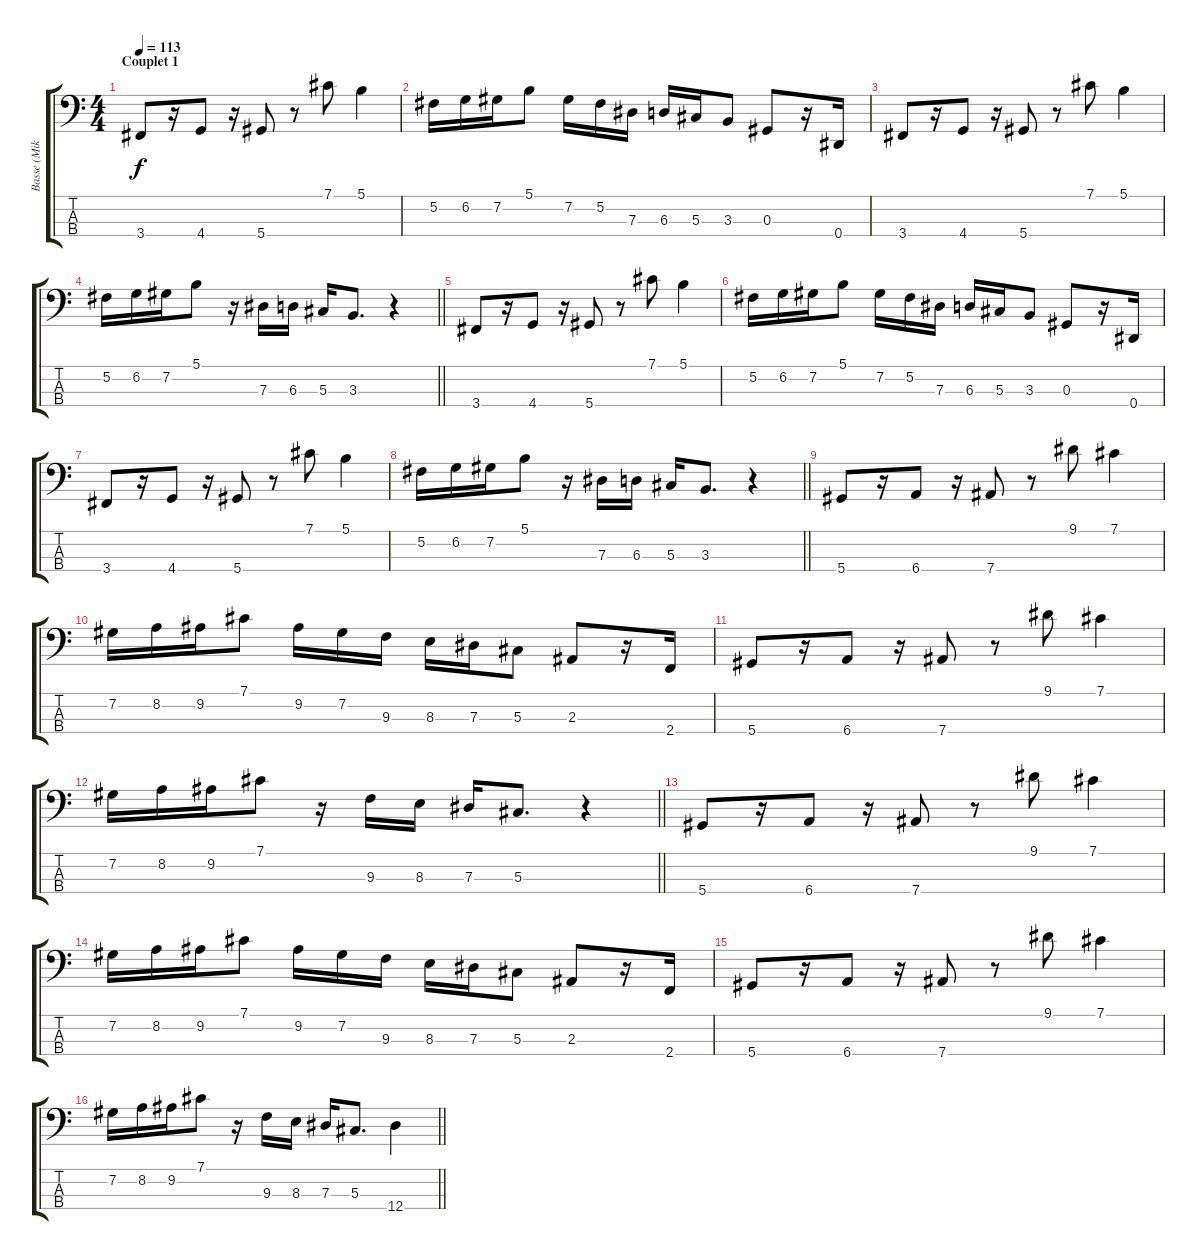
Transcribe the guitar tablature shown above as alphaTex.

\track ("Basse (Mike Starr)" "Basse (Mik") {instrument electricbassfinger}
\staff {score tabs}
\tuning (Gb2 Db2 Ab1 Eb1) {hide}
\ts (4 4)
\section ("" "Couplet 1")
\tempo 113
\clef f4
\ks c
3.4.8{dy f} r.16 4.4.8 r.16 5.4.8 r.8 7.1.8 5.1.4 |
5.2.16 6.2.16 7.2.16 5.1.8 7.2.16 5.2.16 7.3.16 6.3.16 5.3.16 3.3.8 0.3.8 r.16 0.4.16 |
3.4.8 r.16 4.4.8 r.16 5.4.8 r.8 7.1.8 5.1.4 |
\barLineRight lightlight
5.2.16 6.2.16 7.2.16 5.1.8 r.16 7.3.16 6.3.16 5.3.16 3.3.8{d} r.4 |
3.4.8 r.16 4.4.8 r.16 5.4.8 r.8 7.1.8 5.1.4 |
5.2.16 6.2.16 7.2.16 5.1.8 7.2.16 5.2.16 7.3.16 6.3.16 5.3.16 3.3.8 0.3.8 r.16 0.4.16 |
3.4.8 r.16 4.4.8 r.16 5.4.8 r.8 7.1.8 5.1.4 |
\barLineRight lightlight
5.2.16 6.2.16 7.2.16 5.1.8 r.16 7.3.16 6.3.16 5.3.16 3.3.8{d} r.4 |
5.4.8 r.16 6.4.8 r.16 7.4.8 r.8 9.1.8 7.1.4 |
7.2.16 8.2.16 9.2.16 7.1.8 9.2.16 7.2.16 9.3.16 8.3.16 7.3.16 5.3.8 2.3.8 r.16 2.4.16 |
5.4.8 r.16 6.4.8 r.16 7.4.8 r.8 9.1.8 7.1.4 |
\barLineRight lightlight
7.2.16 8.2.16 9.2.16 7.1.8 r.16 9.3.16 8.3.16 7.3.16 5.3.8{d} r.4 |
5.4.8 r.16 6.4.8 r.16 7.4.8 r.8 9.1.8 7.1.4 |
7.2.16 8.2.16 9.2.16 7.1.8 9.2.16 7.2.16 9.3.16 8.3.16 7.3.16 5.3.8 2.3.8 r.16 2.4.16 |
5.4.8 r.16 6.4.8 r.16 7.4.8 r.8 9.1.8 7.1.4 |
\barLineRight lightlight
7.2.16 8.2.16 9.2.16 7.1.8 r.16 9.3.16 8.3.16 7.3.16 5.3.8{d} 12.4{ss}.4
